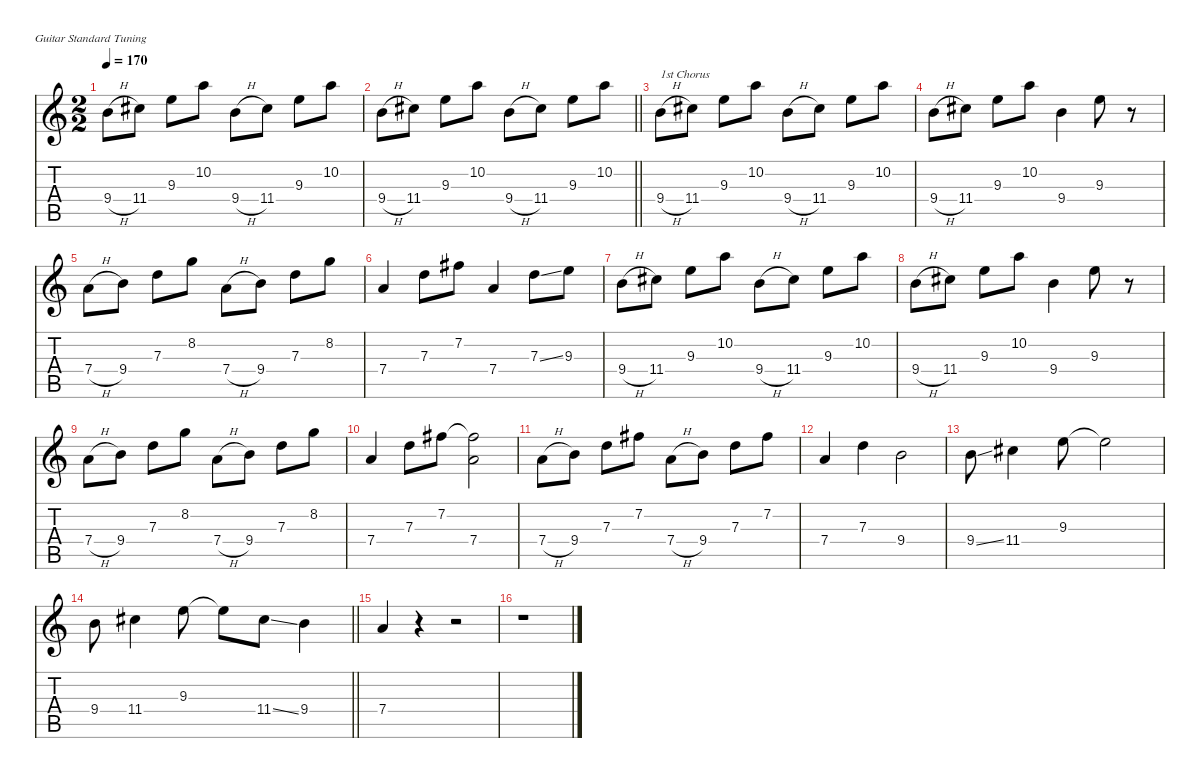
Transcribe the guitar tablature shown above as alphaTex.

\defaultSystemsLayout 4
\hideDynamics
\bracketExtendMode nobrackets
\singleTrackTrackNamePolicy hidden
\multiTrackTrackNamePolicy hidden
\firstSystemTrackNameMode fullname
\firstSystemTrackNameOrientation horizontal
\otherSystemsTrackNameOrientation horizontal
\track ("Electric guitar" "el.guit.") {instrument electricguitarclean}
\staff {score tabs}
\tuning (E4 B3 G3 D3 A2 E2)
\ts (2 2)
\tempo 170
\clef g2
\ks c
9.4{h}.8{dy f beam Down} 11.4{acc #}.8{beam Down} 9.3.8{beam Down} 10.2.8{beam Down} 9.4{h}.8{beam Down} 11.4{acc #}.8{beam Down} 9.3.8{beam Down} 10.2.8{beam Down} |
\barLineRight lightlight
9.4{h}.8{beam Down} 11.4{acc #}.8{beam Down} 9.3.8{beam Down} 10.2.8{beam Down} 9.4{h}.8{beam Down} 11.4{acc #}.8{beam Down} 9.3.8{beam Down} 10.2.8{beam Down} |
9.4{h}.8{txt "1st Chorus" beam Down} 11.4{acc #}.8{beam Down} 9.3.8{beam Down} 10.2.8{beam Down} 9.4{h}.8{beam Down} 11.4{acc #}.8{beam Down} 9.3.8{beam Down} 10.2.8{beam Down} |
9.4{h}.8{beam Down} 11.4{acc #}.8{beam Down} 9.3.8{beam Down} 10.2.8{beam Down} 9.4.4{beam Down} 9.3.8{beam Down} r.8{beam Down} |
7.4{h}.8{beam Down} 9.4.8{beam Down} 7.3.8{beam Down} 8.2.8{beam Down} 7.4{h}.8{beam Down} 9.4.8{beam Down} 7.3.8{beam Down} 8.2.8{beam Down} |
7.4.4{beam Up} 7.3.8{beam Down} 7.2{acc #}.8{beam Down} 7.4.4{beam Up} 7.3{ss}.8{beam Down} 9.3.8{beam Down} |
9.4{h}.8{beam Down} 11.4{acc #}.8{beam Down} 9.3.8{beam Down} 10.2.8{beam Down} 9.4{h}.8{beam Down} 11.4{acc #}.8{beam Down} 9.3.8{beam Down} 10.2.8{beam Down} |
9.4{h}.8{beam Down} 11.4{acc #}.8{beam Down} 9.3.8{beam Down} 10.2.8{beam Down} 9.4.4{beam Down} 9.3.8{beam Down} r.8{beam Down} |
7.4{h}.8{beam Down} 9.4.8{beam Down} 7.3.8{beam Down} 8.2.8{beam Down} 7.4{h}.8{beam Down} 9.4.8{beam Down} 7.3.8{beam Down} 8.2.8{beam Down} |
7.4.4{beam Up} 7.3.8{beam Down} 7.2{acc #}.8{beam Down} (7.2{t acc #} 7.4).2{beam Down} |
7.4{h}.8{beam Down} 9.4.8{beam Down} 7.3.8{beam Down} 7.2{acc #}.8{beam Down} 7.4{h}.8{beam Down} 9.4.8{beam Down} 7.3.8{beam Down} 7.2{acc #}.8{beam Down} |
7.4.4{beam Up} 7.3.4{beam Down} 9.4.2{beam Down} |
9.4{ss}.8{beam Down} 11.4{acc #}.4{beam Down} 9.3.8{beam Down} 9.3{t}.2{beam Down} |
\barLineRight lightlight
9.4.8{beam Down} 11.4{acc #}.4{beam Down} 9.3.8{beam Down} 9.3{t}.8{beam Down} 11.4{ss acc #}.8{beam Down} 9.4.4{beam Down} |
7.4.4{beam Up} r.4{beam Up} r.2{beam Up} |
r.1{beam Down}
